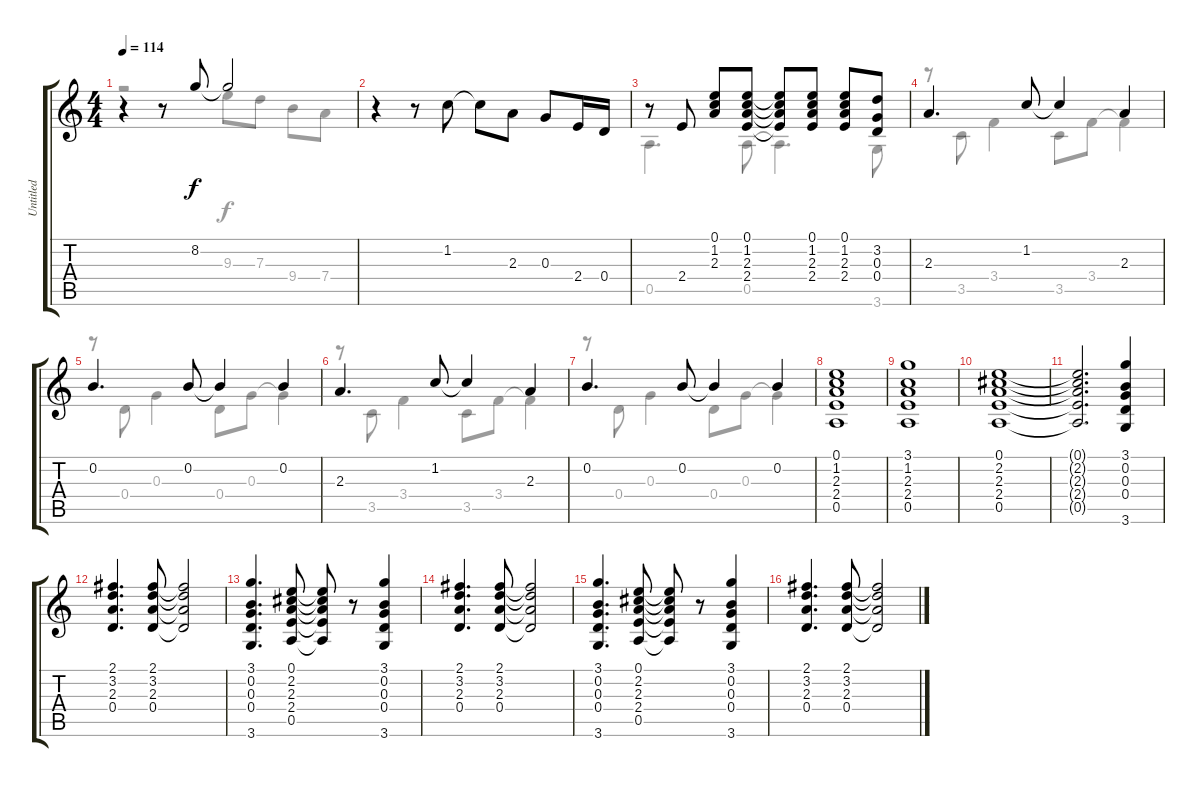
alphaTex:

\track ("Untitled" "Untitled") {instrument electricguitarclean}
\staff {score tabs}
\tuning (E4 B3 G3 D3 A2 E2) {hide}
\voice
\ts (4 4)
\tempo 114
\clef g2
\ks c
r.4{dy f} r.8 8.2.8 8.2{t}.2 |
r.4 r.8 1.2.8 1.2{t}.8 2.3.8 0.3.8 2.4.16 0.4.16 |
r.8 2.4.8 (0.1 1.2 2.3).8 (0.1 1.2 2.3 2.4).8 (0.1{t} 1.2{t} 2.3{t} 2.4{t}).8 (0.1 1.2 2.3 2.4).8 (0.1 1.2 2.3 2.4).8 (3.2 0.3 0.4).8 |
2.3.4{d} 1.2.8 1.2{t}.4 2.3.4 |
0.2.4{d} 0.2.8 0.2{t}.4 0.2.4 |
2.3.4{d} 1.2.8 1.2{t}.4 2.3.4 |
0.2.4{d} 0.2.8 0.2{t}.4 0.2.4 |
(0.1 1.2 2.3 2.4 0.5).1 |
(3.1 1.2 2.3 2.4 0.5).1 |
(0.1 2.2 2.3 2.4 0.5).1 |
(0.1{t} 2.2{t} 2.3{t} 2.4{t} 0.5{t}).2{d} (3.1 0.2 0.3 0.4 3.6).4 |
(2.1 3.2 2.3 0.4).4{d} (2.1 3.2 2.3 0.4).8 (2.1{t} 3.2{t} 2.3{t} 0.4{t}).2 |
(3.1 0.2 0.3 0.4 3.6).4{d} (0.1 2.2 2.3 2.4 0.5).8 (0.1{t} 2.2{t} 2.3{t} 2.4{t} 0.5{t}).8 r.8 (3.1 0.2 0.3 0.4 3.6).4 |
(2.1 3.2 2.3 0.4).4{d} (2.1 3.2 2.3 0.4).8 (2.1{t} 3.2{t} 2.3{t} 0.4{t}).2 |
(3.1 0.2 0.3 0.4 3.6).4{d} (0.1 2.2 2.3 2.4 0.5).8 (0.1{t} 2.2{t} 2.3{t} 2.4{t} 0.5{t}).8 r.8 (3.1 0.2 0.3 0.4 3.6).4 |
(2.1 3.2 2.3 0.4).4{d} (2.1 3.2 2.3 0.4).8 (2.1{t} 3.2{t} 2.3{t} 0.4{t}).2
\voice
\clef g2
\ottava regular
\simile none
\ks c
r.2{dy f} 9.3.8 7.3.8 9.4.8 7.4.8 |
|
0.5.4{d} 0.5.8 0.5{t}.4{d} 3.6.8 |
r.8 3.5.8 3.4.4 3.5.8 3.4.8 3.4{t}.4 |
r.8 0.4.8 0.3.4 0.4.8 0.3.8 0.3{t}.4 |
r.8 3.5.8 3.4.4 3.5.8 3.4.8 3.4{t}.4 |
r.8 0.4.8 0.3.4 0.4.8 0.3.8 0.3{t}.4 |
|
|
|
|
|
|
|
|
